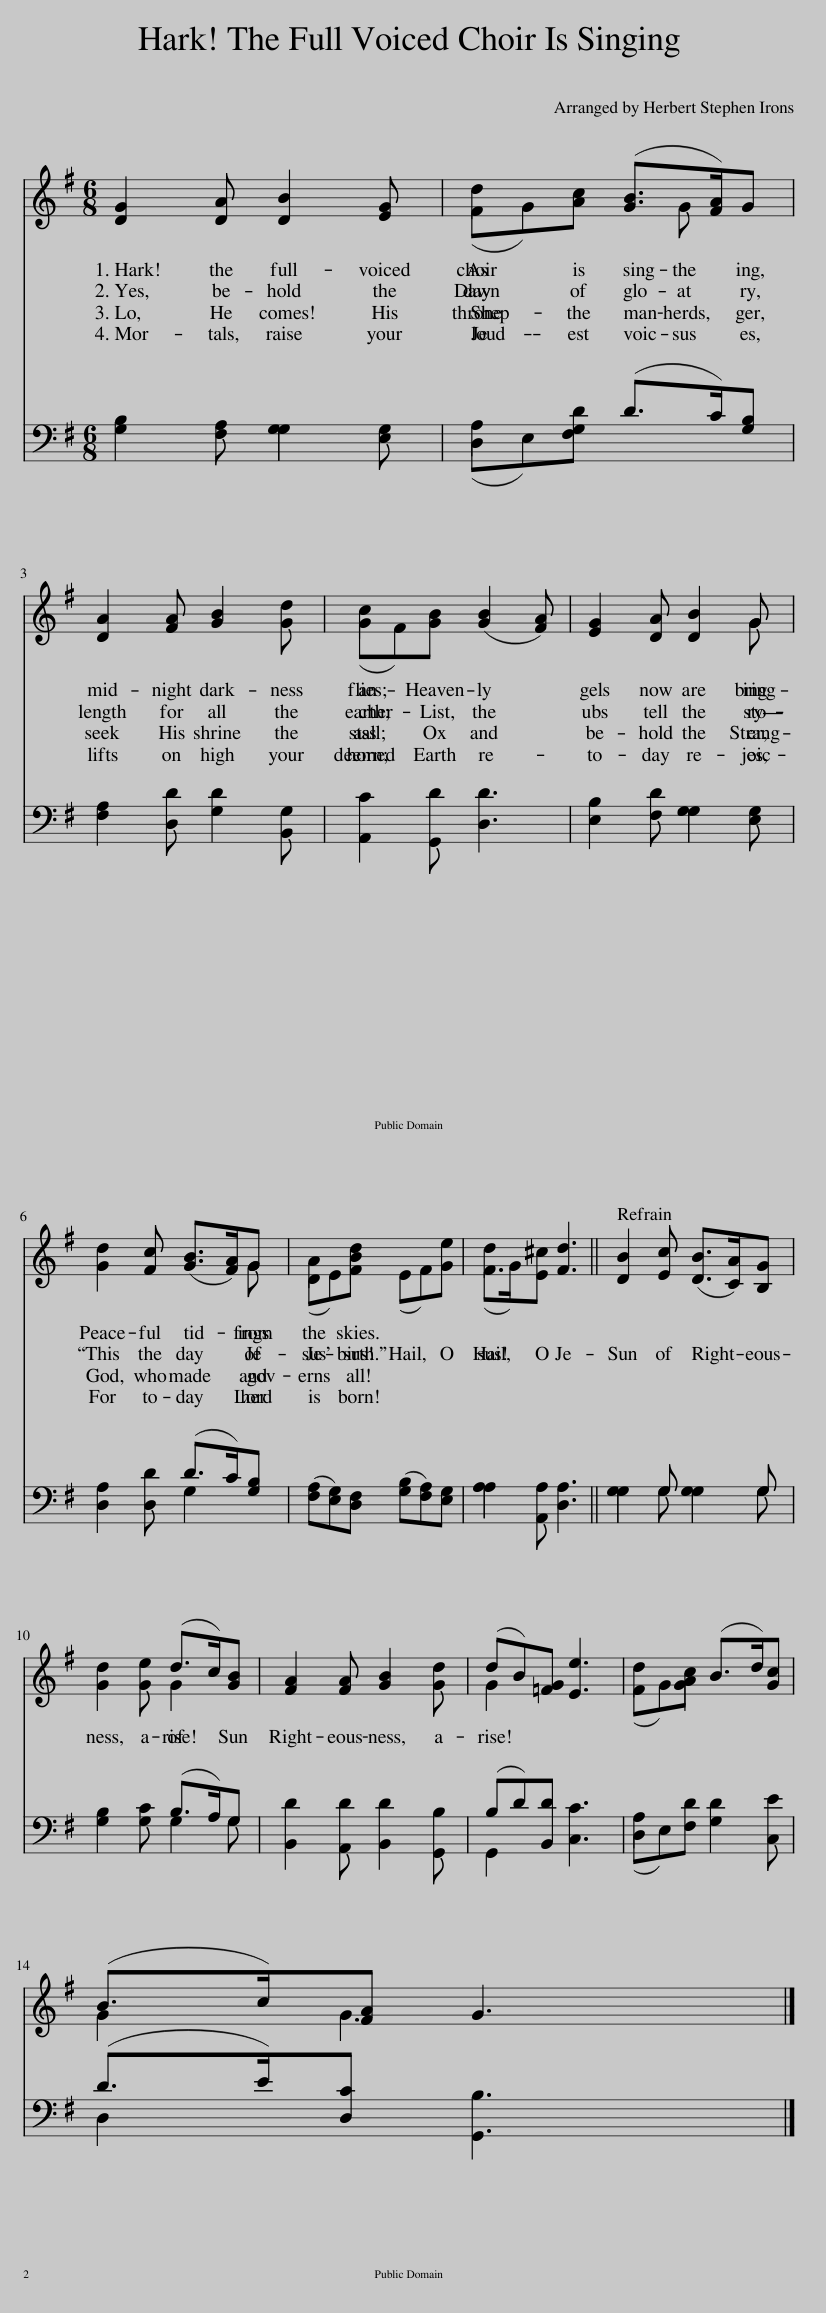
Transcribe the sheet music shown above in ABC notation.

X:1
%%score ( 1 2 ) ( 3 4 )
L:1/8
M:6/8
I:linebreak $
K:G
V:1 treble
V:2 treble
V:3 bass
V:4 bass
V:1
 [DG]2 [DA] [DB]2 [EG] | (FG)[Ac] ([GB]>[FA])G |$ [DA]2 [FA] [GB]2 [Gd] | (GF)[GB] ([GB]2 [FA]) | [EG]2 [DA] [DB]2 G |$ %5
 [Gd]2 [Fc] ([GB]>[FA])G | (DE)[Fd] (EF)[Ge] | (F>G)[E^c] [Fd]3 || [DB]2 [Ec] ([DB]>[CA])[B,G] |$ [Gd]2 [Ge] (d>c)[GB] | %10
 [FA]2 [FA] [GB]2 [Gd] | (dB)[=FG] [Ee]3 | (FG)[Ac] (B>d)[Gc] |$ (B>c)[FA] G3 |] %14
V:2
 x6 | d2 x2 G x |$ x6 | c2 x4 | x5 G |$ %5
 x5 G | A2 B2 x2 | d2 x4 || x6 |$ x3 G2 x | %10
 x6 | G2 x4 | d2 G2 x2 |$ G2 G3 x |] %14
V:3
 [G,B,]2 [F,A,] G,2 [E,G,] | (D,E,)[F,D] (D>C)[G,B,] |$ [F,A,]2 [D,D] [G,D]2 [B,,G,] | [A,,C]2 [G,,D] [D,D]3 | [E,B,]2 [F,D] G,2 [E,G,] |$ %5
 [D,A,]2 [D,D] (D>C)[G,B,] | ([F,A,][E,G,])[D,F,] ([G,B,][F,A,])[E,G,] | A,2 [A,,A,] [D,A,]3 || G,2 G, G,2 G, |$ [G,B,]2 [G,C] (B,>A,)G, | %10
 [B,,D]2 [A,,D] [B,,D]2 [G,,B,] | (B,D)[B,,D] [C,C]3 | (D,E,)[F,D] [G,D]2 [C,E] |$ (D>E)[D,C] [G,,B,]3 |] %14
V:4
 x3 G,2 x | A,2 G,2 x2 |$ x6 | x6 | x3 G,2 x |$ %5
 x3 G,2 x | x6 | A,2 x4 || G,2 G, G,2 G, |$ x3 G,2 G, | %10
 x6 | G,,2 x4 | A,2 x4 |$ D,2 x4 |] %14
